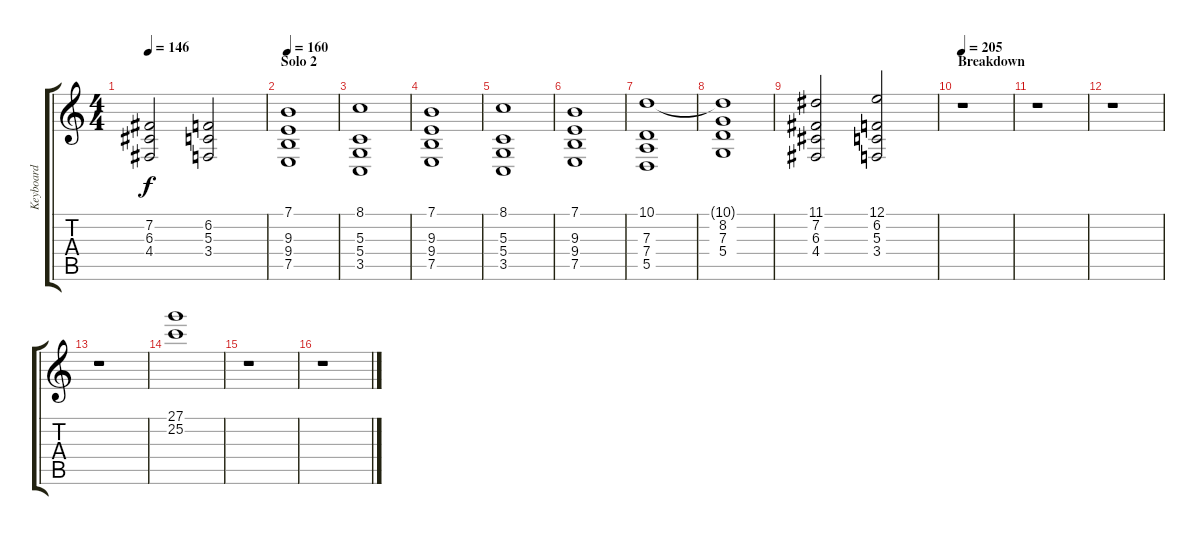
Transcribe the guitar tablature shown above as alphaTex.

\track ("Keyboard" "Keyboard") {instrument pad4choir}
\staff {score tabs}
\tuning (E4 B3 G3 D3 A2 E2) {hide}
\ts (4 4)
\tempo 146
\clef g2
\ks c
(7.2 6.3 4.4).2{dy f} (6.2 5.3 3.4).2 |
\section ("" "Solo 2")
\tempo 160
(7.1 9.3 9.4 7.5).1 |
(8.1 5.3 5.4 3.5).1 |
(7.1 9.3 9.4 7.5).1 |
(8.1 5.3 5.4 3.5).1 |
(7.1 9.3 9.4 7.5).1 |
(10.1 7.3 7.4 5.5).1 |
(10.1{t} 8.2 7.3 5.4).1 |
(11.1 7.2 6.3 4.4).2 (12.1 6.2 5.3 3.4).2 |
\section ("" "Breakdown")
\tempo 205
r.1 |
r.1 |
r.1 |
r.1 |
(27.1 25.2).1{volume 13 instrument stringensemble1} |
r.1{volume 11 instrument pad4choir} |
r.1
